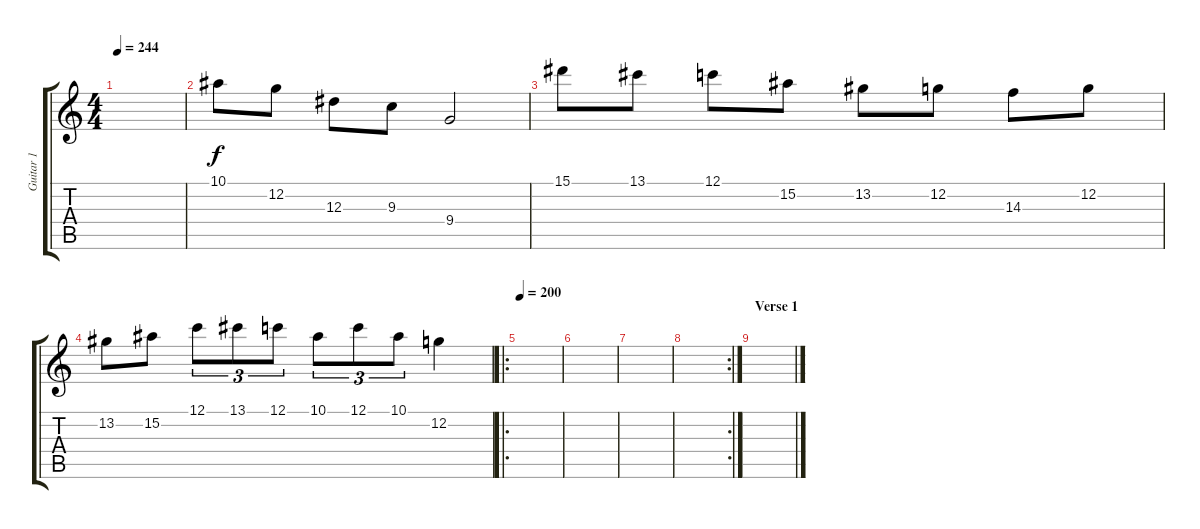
\track ("Guitar 1" "Guitar 1") {instrument distortionguitar}
\staff {score tabs}
\tuning (C4 G3 Eb3 Bb2 F2 C2) {hide}
\ts (4 4)
\tempo 244
\clef g2
\ks c
|
10.1.8 12.2.8 12.3.8 9.3.8 9.4.2 |
15.1.8 13.1.8 12.1.8 15.2.8 13.2.8 12.2.8 14.3.8 12.2.8 |
13.2.8 15.2.8 12.1.8{tu (3 2)} 13.1.8{tu (3 2)} 12.1.8{tu (3 2)} 10.1.8{tu (3 2)} 12.1.8{tu (3 2)} 10.1.8{tu (3 2)} 12.2.4 |
\ro
\tempo 200
|
|
|
\rc 2
|
\section ("" "Verse 1")
